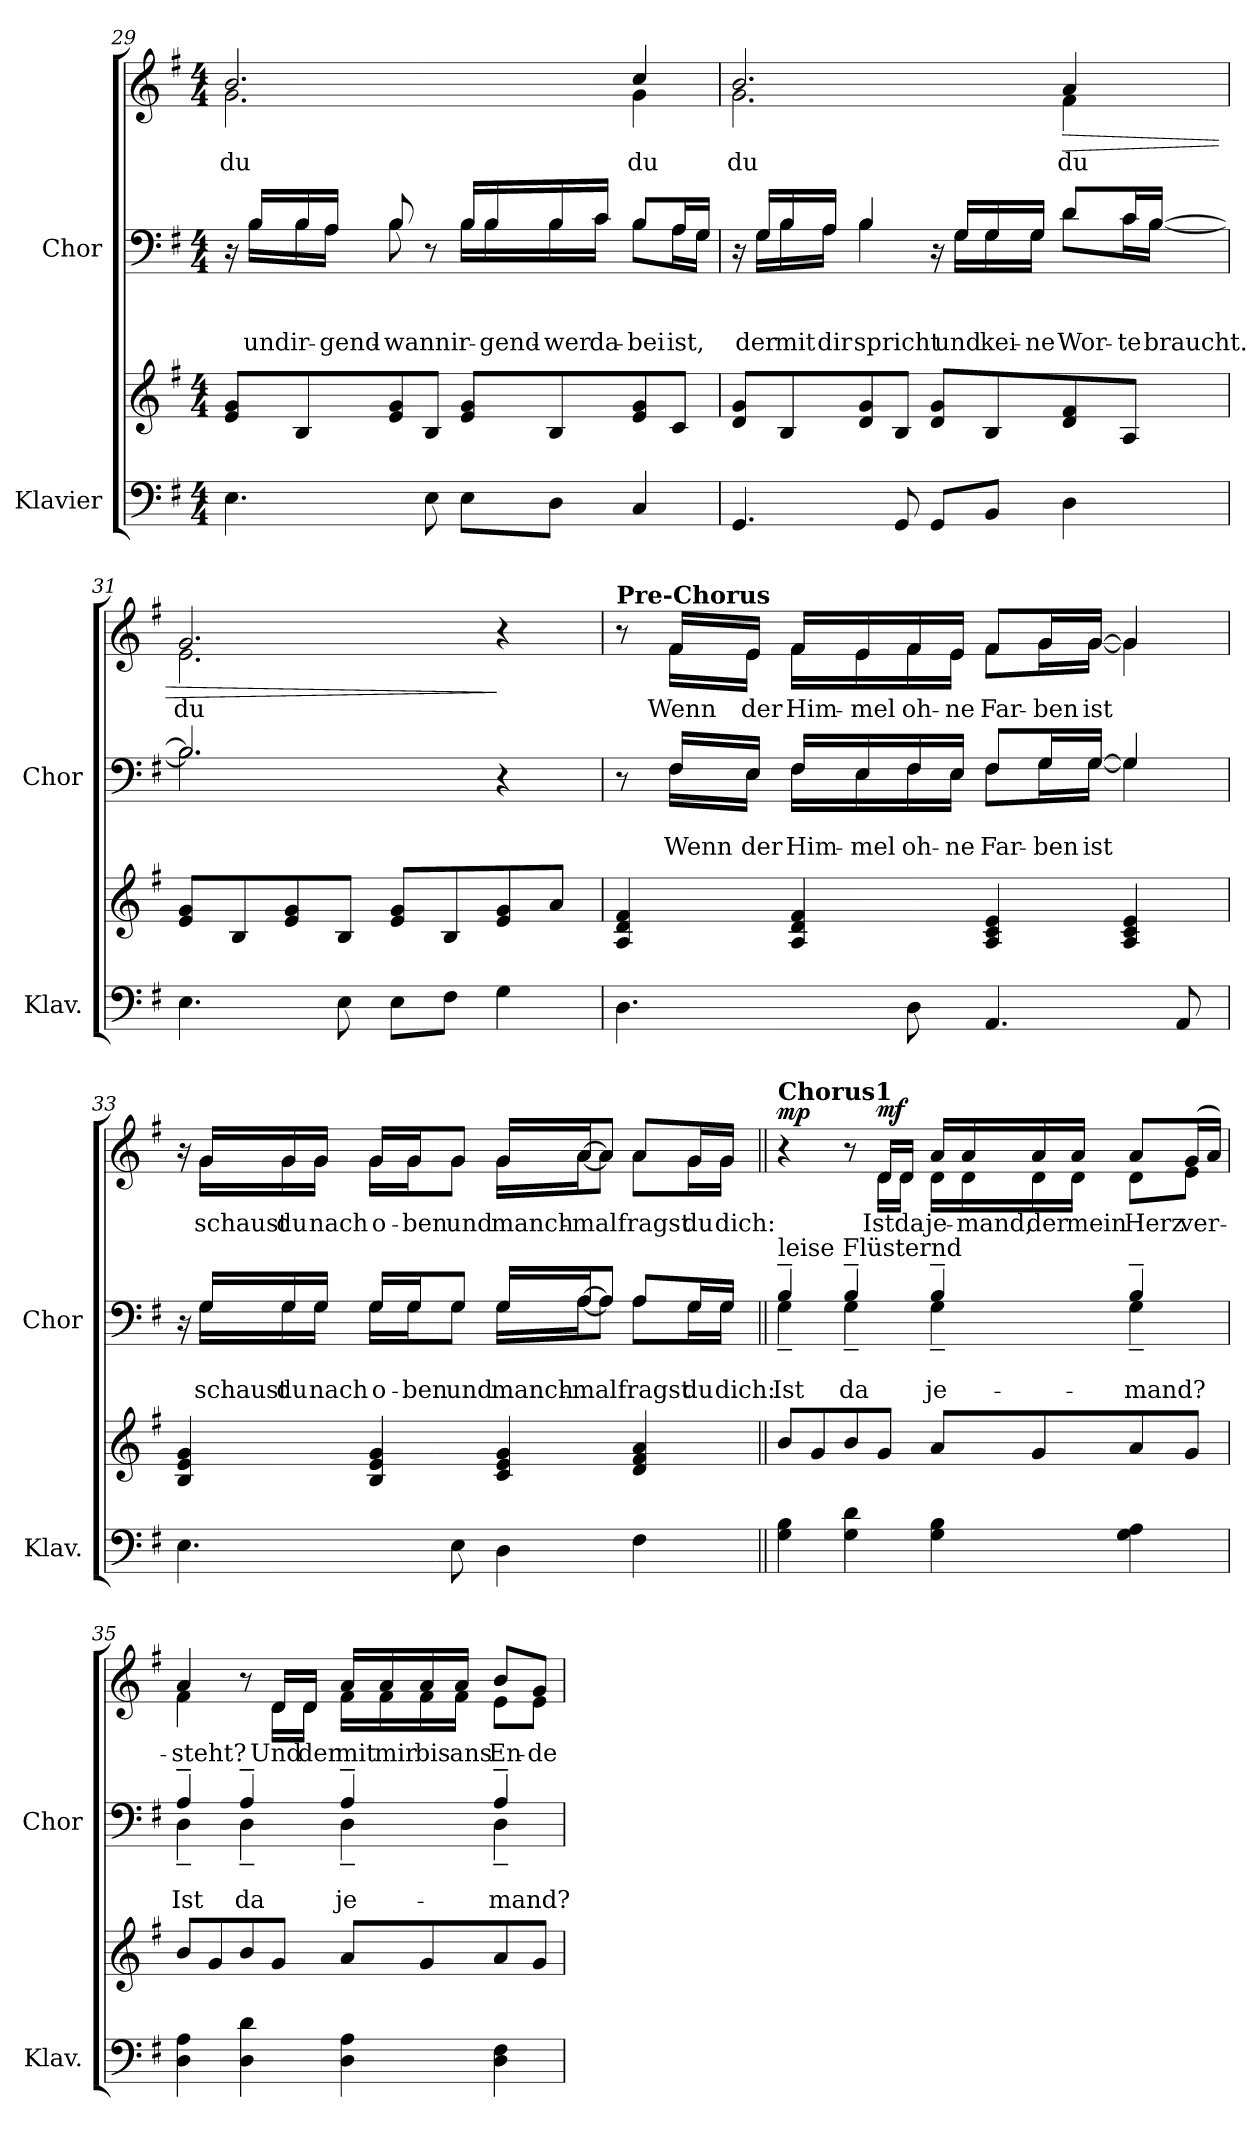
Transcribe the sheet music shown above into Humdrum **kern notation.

**kern	**kern	**kern	**text	**text	**text	**kern	**text	**dynam
*part2	*part2	*part1	*part1	*part1	*part1	*part1	*part1	*part1
*staff4	*staff3	*staff2	*staff2	*staff2	*staff2	*staff1	*staff1	*staff1/2
*I"Klavier	*	*I"Chor	*	*	*	*	*	*
*I'Klav.	*	*I'Chor	*	*	*	*	*	*
!!LO:PB:g=z
*clefF4	*clefG2	*clefF4	*	*	*	*clefG2	*	*
*k[f#]	*k[f#]	*k[f#]	*	*	*	*k[f#]	*	*
*G:	*G:	*G:	*	*	*	*G:	*	*
*M4/4	*M4/4	*M4/4	*	*	*	*M4/4	*	*
=29	=29	=29	=29	=29	=29	=29	=29	=29
*	*	*^	*	*	*	*	*	*
!	!	!	!	!	!	!	!	!LO:LY:b	!
*	*	*	*	*	*	*	*^	*	*
4.E\	8e/ 8g/L	16r	16ryy	.	.	.	2.b/	2.g\	du	.
!	!	!	!	!	!	!LO:LY:b	!	!	!	!
.	.	16B/LL	16B\LL	.	.	und	.	.	.	.
!	!	!	!	!	!	!LO:LY:b	!	!	!	!
.	8B/	16B/	16B\	.	.	ir-	.	.	.	.
!	!	!	!	!	!	!LO:LY:b	!	!	!	!
.	.	16A/JJ	16A\JJ	.	.	-gend-	.	.	.	.
!	!	!	!	!	!	!LO:LY:b	!	!	!	!
.	8e/ 8g/	8B/	8B\	.	.	-wann	.	.	.	.
8E\	8B/J	8r	8ryy	.	.	.	.	.	.	.
!	!	!	!	!	!	!LO:LY:b	!	!	!	!
8E\L	8e/ 8g/L	16B/LL	16B\LL	.	.	ir-	.	.	.	.
!	!	!	!	!	!	!LO:LY:b	!	!	!	!
.	.	16B/	16B\	.	.	-gend-	.	.	.	.
!	!	!	!	!	!	!LO:LY:b	!	!	!	!
8D\J	8B/	16B/	16B\	.	.	-wer	.	.	.	.
!	!	!	!	!	!	!LO:LY:b	!	!	!	!
.	.	16c/JJ	16c\JJ	.	.	da-	.	.	.	.
!	!	!	!	!	!	!LO:LY:b	!	!	!LO:LY:b	!
4C/	8e/ 8g/	8B/L	8B\L	.	.	-bei	4cc/	4g\	du	.
!	!	!	!	!	!	!LO:LY:b	!	!	!	!
.	8c/J	16A/L	16A\L	.	.	ist,	.	.	.	.
.	.	16G/JJ	16G\JJ	.	.	.	.	.	.	.
!!LO:LB:g=z	!!
=30	=30	=30	=30	=30	=30	=30	=30	=30	=30	=30
!	!	!	!	!	!	!	!	!	!LO:LY:b	!
4.GG/	8d/ 8g/L	16r	16ryy	.	.	.	2.b/	2.g\	du	.
!	!	!	!	!	!	!LO:LY:b	!	!	!	!
.	.	16G/LL	16G\LL	.	.	der	.	.	.	.
!	!	!	!	!	!	!LO:LY:b	!	!	!	!
.	8B/	16B/	16B\	.	.	mit	.	.	.	.
!	!	!	!	!	!	!LO:LY:b	!	!	!	!
.	.	16A/JJ	16A\JJ	.	.	dir	.	.	.	.
!	!	!	!	!	!	!LO:LY:b	!	!	!	!
.	8d/ 8g/	4B/	4B\	.	.	spricht	.	.	.	.
8GG/	8B/J	.	.	.	.	.	.	.	.	.
8GG/L	8d/ 8g/L	16r	16ryy	.	.	.	.	.	.	.
!	!	!	!	!	!	!LO:LY:b	!	!	!	!
.	.	16G/LL	16G\LL	.	.	und	.	.	.	.
!	!	!	!	!	!	!LO:LY:b	!	!	!	!
8BB/J	8B/	16G/	16G\	.	.	kei-	.	.	.	.
!	!	!	!	!	!	!LO:LY:b	!	!	!	!
.	.	16G/JJ	16G\JJ	.	.	-ne	.	.	.	.
!	!	!	!	!	!	!LO:LY:b	!	!	!LO:LY:b	!LO:HP:b
4D\	8d/ 8f#/	8d/L	8d\L	.	.	Wor-	4a/	4f#\	du	>
!	!	!	!	!	!	!LO:LY:b	!	!	!	!
.	8A/J	16c/L	16c\L	.	.	-te	.	.	.	.
!	!	!	!	!	!	!LO:LY:b	!	!	!	!
.	.	[16B/JJ	[16B\JJ	.	.	braucht.	.	.	.	.
=31	=31	=31	=31	=31	=31	=31	=31	=31	=31	=31
!	!	!	!	!	!	!	!	!	!LO:LY:b	!
4.E\	8e/ 8g/L	2.B/]	2.B\]	.	.	.	2.g/	2.e\	du	.
.	8B/	.	.	.	.	.	.	.	.	.
.	8e/ 8g/	.	.	.	.	.	.	.	.	.
8E\	8B/J	.	.	.	.	.	.	.	.	.
8E\L	8e/ 8g/L	.	.	.	.	.	.	.	.	.
8F#\J	8B/	.	.	.	.	.	.	.	.	.
4G\	8e/ 8g/	4r	4ryy	.	.	.	4r	4ryy	.	]
.	8a/J	.	.	.	.	.	.	.	.	.
!!LO:PB:g=z	!!
=32	=32	=32	=32	=32	=32	=32	=32	=32	=32	=32
!	!	!	!	!	!	!	!LO:TX:a:B:t=Pre-Chorus	!	!	!
4.D\	4A/ 4d/ 4f#/	8r	8ryy	.	.	.	8r	8ryy	.	.
!	!	!	!	!	!LO:LY:b	!	!	!	!LO:LY:b	!LO:DY:b=2
!	!	!	!	!	!	!	!	!	!	!LO:DY:n=1:b
.	.	16F#/LL	16F#\LL	.	Wenn	.	16f#/LL	16f#\LL	Wenn	mf mf
!	!	!	!	!	!LO:LY:b	!	!	!	!LO:LY:b	!
.	.	16E/JJ	16E\JJ	.	der	.	16e/JJ	16e\JJ	der	.
!	!	!	!	!	!LO:LY:b	!	!	!	!LO:LY:b	!
.	4A/ 4d/ 4f#/	16F#/LL	16F#\LL	.	Him-	.	16f#/LL	16f#\LL	Him-	.
!	!	!	!	!	!LO:LY:b	!	!	!	!LO:LY:b	!
.	.	16E/	16E\	.	-mel	.	16e/	16e\	-mel	.
!	!	!	!	!	!LO:LY:b	!	!	!	!LO:LY:b	!
8D\	.	16F#/	16F#\	.	oh-	.	16f#/	16f#\	oh-	.
!	!	!	!	!	!LO:LY:b	!	!	!	!LO:LY:b	!
.	.	16E/JJ	16E\JJ	.	-ne	.	16e/JJ	16e\JJ	-ne	.
!	!	!	!	!	!LO:LY:b	!	!	!	!LO:LY:b	!
4.AA/	4A/ 4c/ 4e/	8F#/L	8F#\L	.	Far-	.	8f#/L	8f#\L	Far-	.
!	!	!	!	!	!LO:LY:b	!	!	!	!LO:LY:b	!
.	.	16G/L	16G\L	.	-ben	.	16g/L	16g\L	-ben	.
!	!	!	!	!	!LO:LY:b	!	!	!	!LO:LY:b	!
.	.	[16G/JJ	[16G\JJ	.	ist	.	[16g/JJ	[16g\JJ	ist	.
.	4A/ 4c/ 4e/	4G/]	4G\]	.	.	.	4g/]	4g\]	.	.
8AA/	.	.	.	.	.	.	.	.	.	.
!!LO:LB:g=z	!!
=33	=33	=33	=33	=33	=33	=33	=33	=33	=33	=33
4.E\	4B/ 4e/ 4g/	16r	16ryy	.	.	.	16r	16ryy	.	.
!	!	!	!	!	!LO:LY:b	!	!	!	!LO:LY:b	!
.	.	16G/LL	16G\LL	.	schaust	.	16g/LL	16g\LL	schaust	.
!	!	!	!	!	!LO:LY:b	!	!	!	!LO:LY:b	!
.	.	16G/	16G\	.	du	.	16g/	16g\	du	.
!	!	!	!	!	!LO:LY:b	!	!	!	!LO:LY:b	!
.	.	16G/JJ	16G\JJ	.	nach	.	16g/JJ	16g\JJ	nach	.
!	!	!	!	!	!LO:LY:b	!	!	!	!LO:LY:b	!
.	4B/ 4e/ 4g/	16G/LL	16G\LL	.	o-	.	16g/LL	16g\LL	o-	.
!	!	!	!	!	!LO:LY:b	!	!	!	!LO:LY:b	!
.	.	16G/J	16G\J	.	-ben	.	16g/J	16g\J	-ben	.
!	!	!	!	!	!LO:LY:b	!	!	!	!LO:LY:b	!
8E\	.	8G/J	8G\J	.	und	.	8g/J	8g\J	und	.
!	!	!	!	!	!LO:LY:b	!	!	!	!LO:LY:b	!
4D\	4c/ 4e/ 4g/	16G/LL	16G\LL	.	manch-	.	16g/LL	16g\LL	manch-	.
!	!	!	!	!	!LO:LY:b	!	!	!	!LO:LY:b	!
.	.	[16A/J	[16A\J	.	-mal	.	[16a/J	[16a\J	-mal	.
.	.	8A/J]	8A\J]	.	.	.	8a/J]	8a\J]	.	.
!	!	!	!	!	!LO:LY:b	!	!	!	!LO:LY:b	!
4F#\	4d/ 4f#/ 4a/	8A/L	8A\L	.	fragst	.	8a/L	8a\L	fragst	.
!	!	!	!	!	!LO:LY:b	!	!	!	!LO:LY:b	!
.	.	16G/L	16G\L	.	du	.	16g/L	16g\L	du	.
!	!	!	!	!	!LO:LY:b	!	!	!	!LO:LY:b	!
.	.	16G/JJ	16G\JJ	.	dich:	.	16g/JJ	16g\JJ	dich:	.
!!LO:PB:g=z	!!
=34||	=34||	=34||	=34||	=34||	=34||	=34||	=34||	=34||	=34||	=34||
!	!	!	!	!	!	!	!LO:TX:a:B:t=Chorus1	!	!	!
!	!	!LO:TX:a:t=leise Flüsternd	!	!	!	!	!	!	!	!
!	!	!	!	!	!LO:LY:b	!	!	!	!	!LO:DY:b=2
4G\ 4B\	8b/L	4B~/	4G~\	.	Ist	.	4r	4ryy	.	mp
.	8g/	.	.	.	.	.	.	.	.	.
!	!	!	!	!	!LO:LY:b	!	!	!	!	!
4G\ 4d\	8b/	4B~/	4G~\	.	da	.	8r	8ryy	.	.
!	!	!	!	!	!	!	!	!	!LO:LY:b	!LO:DY:b
.	8g/J	.	.	.	.	.	16d/LL	16d\LL	Ist	mf
!	!	!	!	!	!	!	!	!	!LO:LY:b	!
.	.	.	.	.	.	.	16d/JJ	16d\JJ	da	.
!	!	!	!	!	!LO:LY:b	!	!	!	!LO:LY:b	!
4G\ 4B\	8a/L	4B~/	4G~\	.	je-	.	16a/LL	16d\LL	je-	.
!	!	!	!	!	!	!	!	!	!LO:LY:b	!
.	.	.	.	.	.	.	16a/	16d\	-mand,	.
!	!	!	!	!	!	!	!	!	!LO:LY:b	!
.	8g/	.	.	.	.	.	16a/	16d\	der	.
!	!	!	!	!	!	!	!	!	!LO:LY:b	!
.	.	.	.	.	.	.	16a/JJ	16d\JJ	mein	.
!	!	!	!	!	!LO:LY:b	!	!	!	!LO:LY:b	!
4G\ 4A\	8a/	4B~/	4G~\	.	-mand?	.	8a/L	8d\L	Herz	.
!	!	!	!	!	!	!	!	!	!LO:LY:b	!
.	8g/J	.	.	.	.	.	(>16g/L	8e\J	ver-	.
.	.	.	.	.	.	.	16a/JJ)	.	.	.
=35	=35	=35	=35	=35	=35	=35	=35	=35	=35	=35
!	!	!	!	!	!LO:LY:b	!	!	!	!LO:LY:b	!
4D\ 4A\	8b/L	4A~/	4D~\	.	Ist	.	4a/	4f#\	-steht?	.
.	8g/	.	.	.	.	.	.	.	.	.
!	!	!	!	!	!LO:LY:b	!	!	!	!	!
4D\ 4d\	8b/	4A~/	4D~\	.	da	.	8r	8ryy	.	.
!	!	!	!	!	!	!	!	!	!LO:LY:b	!
.	8g/J	.	.	.	.	.	16d/LL	16d\LL	Und	.
!	!	!	!	!	!	!	!	!	!LO:LY:b	!
.	.	.	.	.	.	.	16d/JJ	16d\JJ	der	.
!	!	!	!	!	!LO:LY:b	!	!	!	!LO:LY:b	!
4D\ 4A\	8a/L	4A~/	4D~\	.	je-	.	16a/LL	16f#\LL	mit	.
!	!	!	!	!	!	!	!	!	!LO:LY:b	!
.	.	.	.	.	.	.	16a/	16f#\	mir	.
!	!	!	!	!	!	!	!	!	!LO:LY:b	!
.	8g/	.	.	.	.	.	16a/	16f#\	bis	.
!	!	!	!	!	!	!	!	!	!LO:LY:b	!
.	.	.	.	.	.	.	16a/JJ	16f#\JJ	ans	.
!	!	!	!	!	!LO:LY:b	!	!	!	!LO:LY:b	!
4D\ 4F#\	8a/	4A~/	4D~\	.	-mand?	.	8b/L	8e\L	En-	.
!	!	!	!	!	!	!	!	!	!LO:LY:b	!
.	8g/J	.	.	.	.	.	8g/J	8e\J	-de	.
*	*	*v	*v	*	*	*	*	*	*	*
*	*	*	*	*	*	*v	*v	*	*
=	=	=	=	=	=	=	=	=
*-	*-	*-	*-	*-	*-	*-	*-	*-
